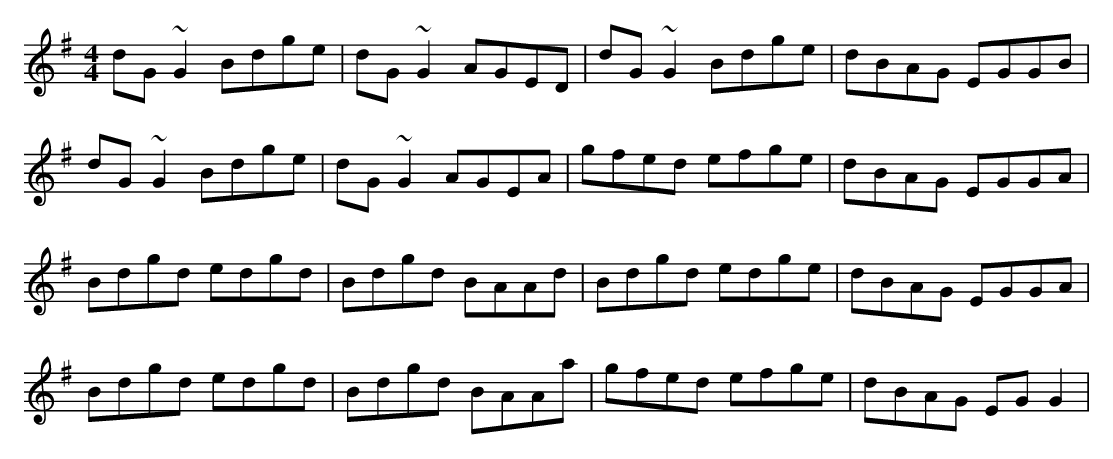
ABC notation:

X:1
M:4/4
K:G
dG~G2 Bdge|dG~G2 AGED|dG~G2 Bdge|dBAG EGGB|
dG~G2 Bdge|dG~G2 AGEA|gfed efge|dBAG EGGA|
Bdgd edgd|Bdgd BAAd|Bdgd edge|dBAG EGGA|
Bdgd edgd|Bdgd BAAa|gfed efge|dBAG EGG2|
